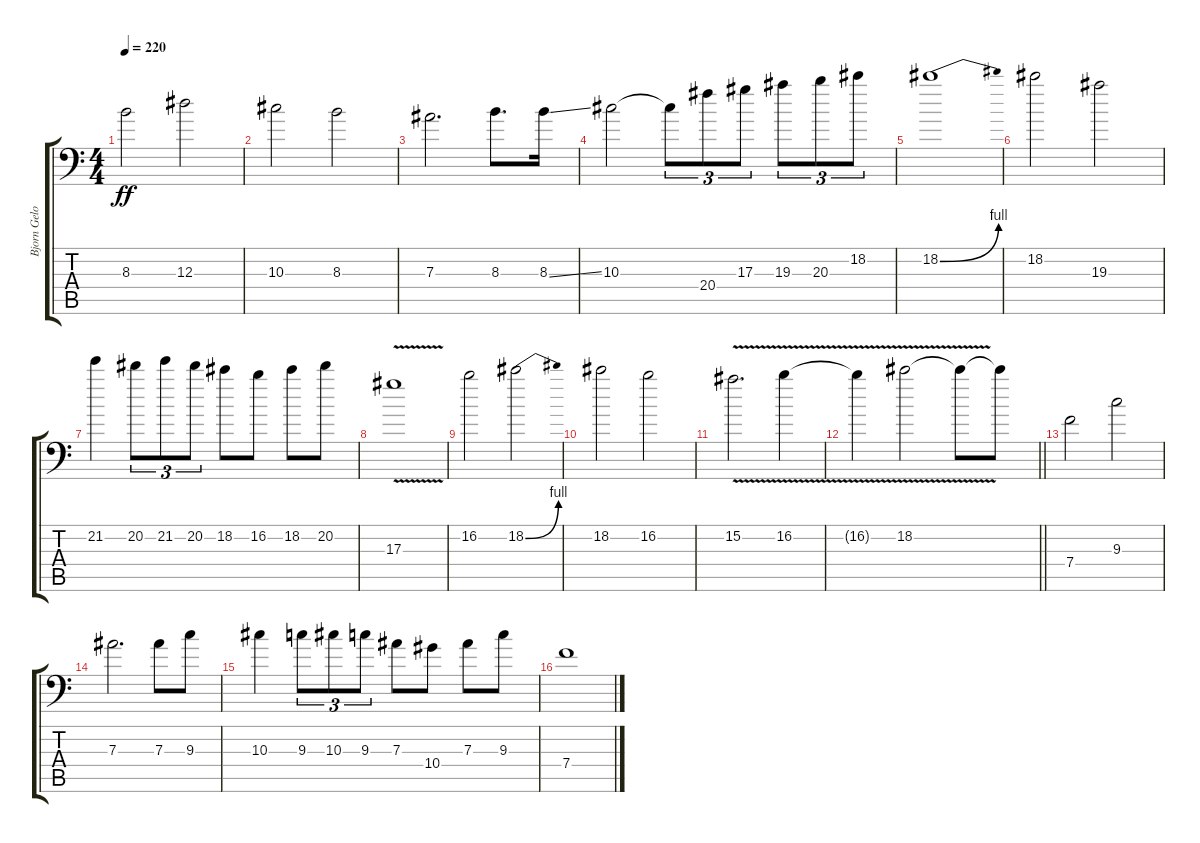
\track ("Bjorn Gelotte" "Bjorn Gelo") {instrument distortionguitar}
\staff {score tabs}
\tuning (C4 G3 Eb3 Bb2 F2 Bb1) {hide}
\ts (4 4)
\tempo 220
\clef f4
\ks c
8.3.2{dy ff} 12.3.2 |
10.3.2 8.3.2 |
7.3.2{d} 8.3.8{d} 8.3{ss}.16 |
10.3.2 10.3{t}.8{tu (3 2)} 20.4.8{tu (3 2)} 17.3.8{tu (3 2)} 19.3.8{tu (3 2)} 20.3.8{tu (3 2)} 18.2.8{tu (3 2)} |
18.2{be (bend 0 0 60 4)}.1 |
18.2.2 19.3.2 |
21.2.4 20.2.8{tu (3 2)} 21.2.8{tu (3 2)} 20.2.8{tu (3 2)} 18.2.8 16.2.8 18.2.8 20.2.8 |
17.3{v}.1 |
16.2.2 18.2{be (bend 0 0 60 4)}.2 |
18.2.2 16.2.2 |
15.2{v}.2{d} 16.2{v}.4 |
\barLineRight lightlight
16.2{t}.4 18.2{v}.2 18.2{t}.8 18.2{t}.8 |
7.4.2 9.3.2 |
7.3.2{d} 7.3.8 9.3.8 |
10.3.4 9.3.8{tu (3 2)} 10.3.8{tu (3 2)} 9.3.8{tu (3 2)} 7.3.8 10.4.8 7.3.8 9.3.8 |
7.4.1
